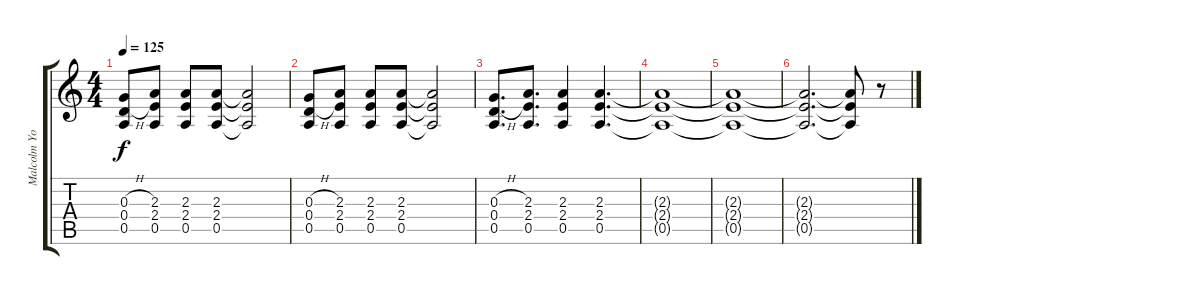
\track ("Malcolm Young" "Malcolm Yo") {instrument overdrivenguitar}
\staff {score tabs}
\tuning (E4 B3 G3 D3 A2 E2) {hide}
\ts (4 4)
\tempo 125
\clef g2
\ks c
(0.3{h} 0.4{h} 0.5).8{dy f} (2.3 2.4 0.5).8 (2.3 2.4 0.5).8 (2.3 2.4 0.5).8 (2.3{t} 2.4{t} 0.5{t}).2 |
(0.3{h} 0.4{h} 0.5).8 (2.3 2.4 0.5).8 (2.3 2.4 0.5).8 (2.3 2.4 0.5).8 (2.3{t} 2.4{t} 0.5{t}).2 |
(0.3{h} 0.4{h} 0.5).8{d} (2.3 2.4 0.5).8{d} (2.3 2.4 0.5).4 (2.3 2.4 0.5).4{d} |
(2.3{t} 2.4{t} 0.5{t}).1 |
(2.3{t} 2.4{t} 0.5{t}).1 |
(2.3{t} 2.4{t} 0.5{t}).2{d} (2.3{t} 2.4{t} 0.5{t}).8 r.8
